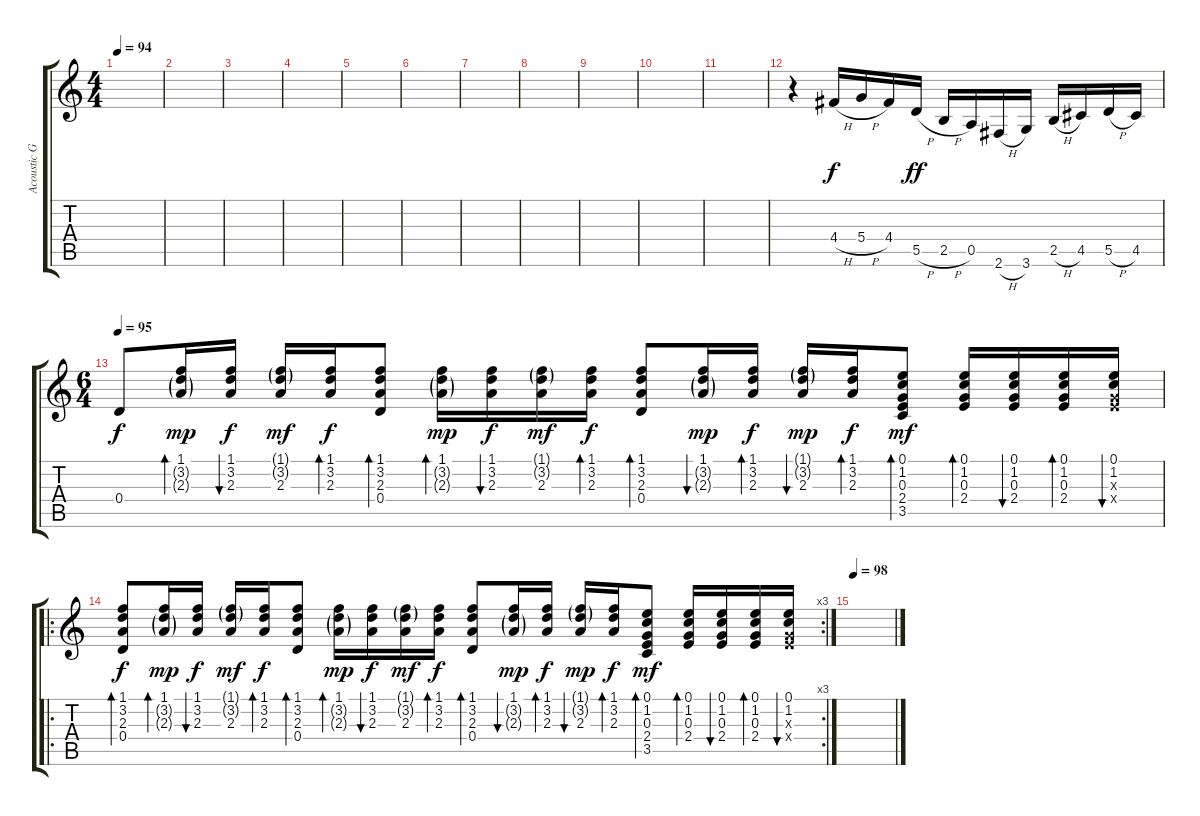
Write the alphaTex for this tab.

\track ("Acoustic Guitar" "Acoustic G") {instrument acousticguitarsteel}
\staff {score tabs}
\tuning (E4 B3 G3 D3 A2 E2) {hide}
\ts (4 4)
\tempo 94
\clef g2
\ks c
|
|
|
|
|
|
|
|
|
|
|
r.4{instrument acousticguitarsteel} 4.4{h}.16{dy f} 5.4{h}.16 4.4.16 5.5{h}.16{dy ff} 2.5{h}.16 0.5.16 2.6{h}.16 3.6.16 2.5{h}.16 4.5.16 5.5{h}.16 4.5.16 |
\ts (6 4)
\tempo 95
0.4.8{dy f volume 14 instrument acousticguitarsteel} (1.1 3.2{g} 2.3{g}).16{bd 60 dy mp} (1.1 3.2 2.3).16{bu 60 dy f} (1.1{g} 3.2{g} 2.3).16{dy mf} (1.1 3.2 2.3).16{bd 60 dy f} (1.1 3.2 2.3 0.4).8{bd 60} (1.1 3.2{g} 2.3{g}).16{bd 60 dy mp} (1.1 3.2 2.3).16{bu 60 dy f} (1.1{g} 3.2{g} 2.3).16{dy mf} (1.1 3.2 2.3).16{bd 60 dy f} (1.1 3.2 2.3 0.4).8{bd 60} (1.1 3.2{g} 2.3{g}).16{bu 60 dy mp} (1.1 3.2 2.3).16{bd 60 dy f} (1.1{g} 3.2{g} 2.3).16{bu 60 dy mp} (1.1 3.2 2.3).16{bd 60 dy f} (0.1 1.2 0.3 2.4 3.5).8{bd 60 dy mf} (0.1 1.2 0.3 2.4).16{bd 30} (0.1 1.2 0.3 2.4).16{bu 30} (0.1 1.2 0.3 2.4).16{bd 30} (0.1 1.2 0.3{x} 2.4{x}).16{bu 30} |
\ro
\rc 3
(1.1 3.2 2.3 0.4).8{bd 60 dy f} (1.1 3.2{g} 2.3{g}).16{bd 60 dy mp} (1.1 3.2 2.3).16{bu 60 dy f} (1.1{g} 3.2{g} 2.3).16{dy mf} (1.1 3.2 2.3).16{bd 60 dy f} (1.1 3.2 2.3 0.4).8{bd 60} (1.1 3.2{g} 2.3{g}).16{bd 60 dy mp} (1.1 3.2 2.3).16{bu 60 dy f} (1.1{g} 3.2{g} 2.3).16{dy mf} (1.1 3.2 2.3).16{bd 60 dy f} (1.1 3.2 2.3 0.4).8{bd 60} (1.1 3.2{g} 2.3{g}).16{bu 60 dy mp} (1.1 3.2 2.3).16{bd 60 dy f} (1.1{g} 3.2{g} 2.3).16{bu 60 dy mp} (1.1 3.2 2.3).16{bd 60 dy f} (0.1 1.2 0.3 2.4 3.5).8{bd 60 dy mf} (0.1 1.2 0.3 2.4).16{bd 30} (0.1 1.2 0.3 2.4).16{bu 30} (0.1 1.2 0.3 2.4).16{bd 30} (0.1 1.2 0.3{x} 2.4{x}).16{bu 30} |
\tempo 98
